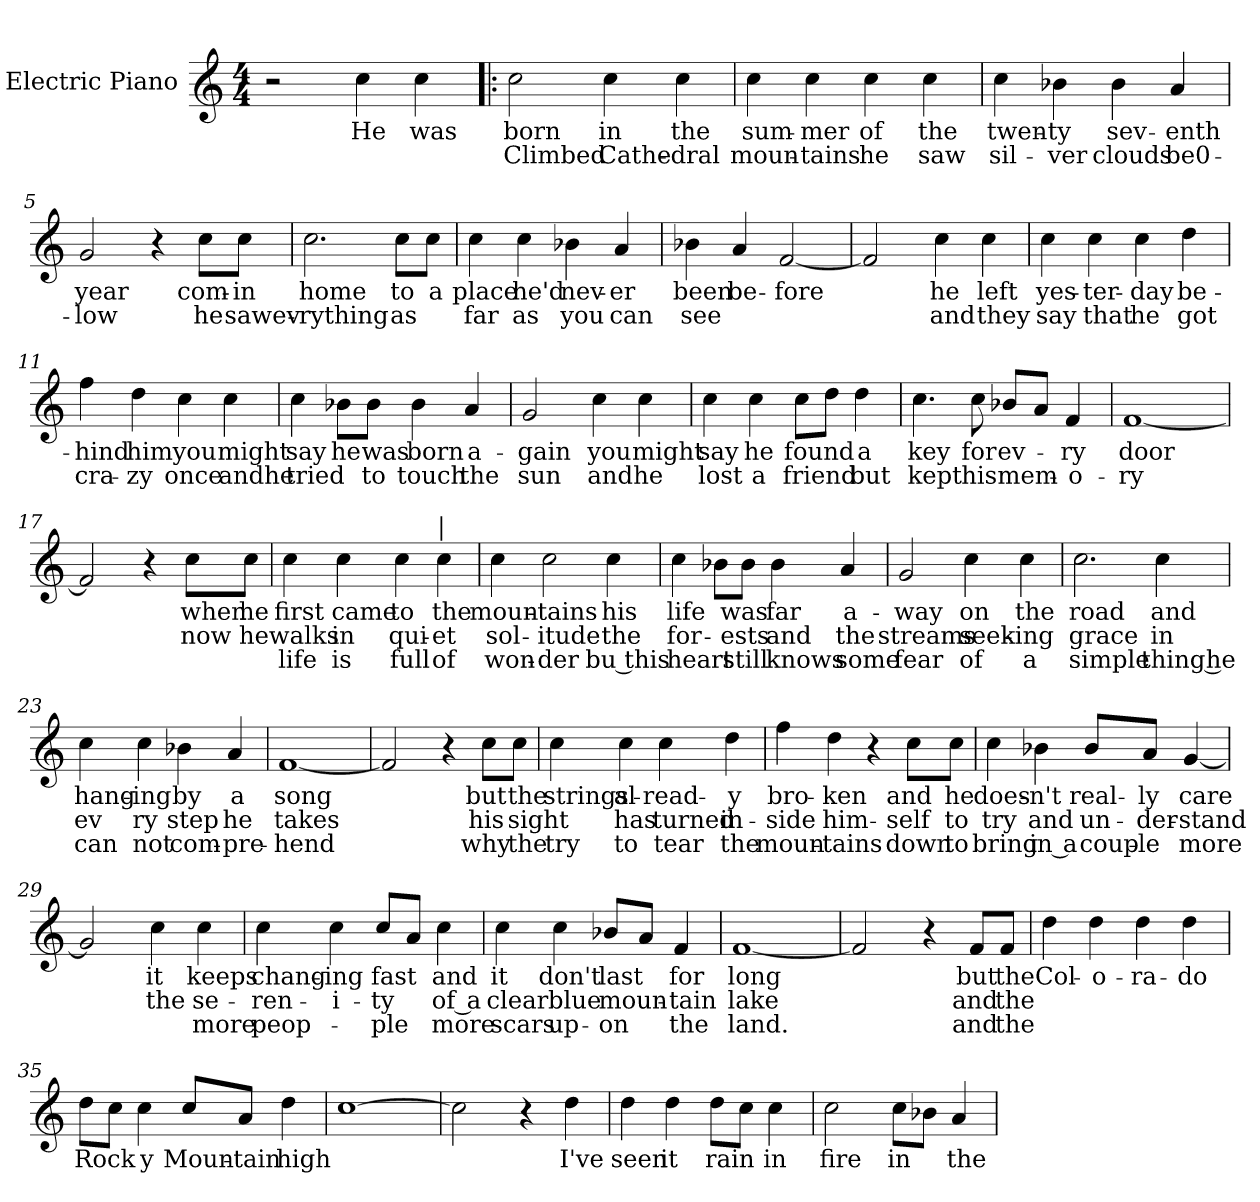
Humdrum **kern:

**kern	**text	**text	**text
*part1	*part1	*part1	*part1
*staff1	*staff1	*staff1	*staff1
*I"Electric Piano	*	*	*
*I'E.Pno	*	*	*
*clefG2	*	*	*
*k[]	*	*	*
*C:	*	*	*
*M4/4	*	*	*
=1	=1	=1	=1
2r	.	.	.
4cc\	He	.	.
4cc\	was	.	.
=2!|:	=2!|:	=2!|:	=2!|:
2cc\	born	Climbed	.
4cc\	in	Cathe-	.
4cc\	the	-dral	.
=3	=3	=3	=3
4cc\	sum-	moun-	.
4cc\	-mer	-tains	.
4cc\	of	he	.
4cc\	the	saw	.
=4	=4	=4	=4
4cc\	twen-	sil-	.
4b-X\	-ty	-ver	.
4b-\	sev-	clouds	.
4a/	-enth	be0-	.
=5	=5	=5	=5
2g/	year	-low	.
4r	.	.	.
8cc\L	com-	he	.
8cc\J	-in	sawev-	.
!!LO:LB:g=z
=6	=6	=6	=6
2.cc\	home	rything	.
8cc\L	to	as	.
8cc\J	a	.	.
=7	=7	=7	=7
4cc\	place	far	.
4cc\	he'd	as	.
4b-X\	nev-	you	.
4a/	-er	can	.
=8	=8	=8	=8
4b-X\	been	see	.
4a/	be-	.	.
[2f/	-fore	.	.
=9	=9	=9	=9
2f/]	.	.	.
4cc\	he	and	.
4cc\	left	they	.
!!LO:LB:g=z
=10	=10	=10	=10
4cc\	yes-	say	.
4cc\	-ter-	that	.
4cc\	-day	he	.
4dd\	be-	got	.
=11	=11	=11	=11
4ff\	-hind	cra-	.
4dd\	him	-zy	.
4cc\	you	once	.
4cc\	might	andhe	.
=12	=12	=12	=12
4cc\	say	tried	.
8b-X\L	he	.	.
8b-\J	was	to	.
4b-\	born	touch	.
4a/	a-	the	.
=13	=13	=13	=13
2g/	gain	sun	.
4cc\	you	and	.
4cc\	might	he	.
!!LO:LB:g=z
=14	=14	=14	=14
4cc\	say	lost	.
4cc\	he	a	.
8cc\L	found	friend	.
8dd\J	.	.	.
4dd\	a	but	.
=15	=15	=15	=15
4.cc\	key	kept	.
8cc\	for	his	.
8b-X/L	-ev-	mem-	.
8a/J	.	.	.
4f/	ry	o-	.
=16	=16	=16	=16
[1f	door	-ry	.
=17	=17	=17	=17
2f/]	.	.	.
4r	.	.	.
8cc\L	when	now	.
8cc\J	he	he	.
!!LO:LB:g=z
=18	=18	=18	=18
4cc\	first	walks	life
4cc\	came	in	is
4cc\	to	qui-	full
!LO:TX:a:t=|	!	!	!
4cc\	the	et	of
=19	=19	=19	=19
4cc\	moun-	sol-	won-
2cc\	tains	itude	der
4cc\	his	the	bu this
=20	=20	=20	=20
4cc\	life	for-	heart
8b-X\L	.	.	.
8b-\J	was	ests	still
4b-\	far	and	knows
4a/	a-	the	some
=21	=21	=21	=21
2g/	-way	streams	fear
4cc\	on	seek-	of
4cc\	the	ing	a
!!LO:LB:g=z
=22	=22	=22	=22
2.cc\	road	grace	simple
4cc\	and	in	thing he
=23	=23	=23	=23
4cc\	hang-	ev	-can
4cc\	-ing	ry	not
4b-X\	by	step	com-
4a/	a	he	-pre-
=24	=24	=24	=24
[1f	song	takes	-hend
=25	=25	=25	=25
2f/]	.	.	.
4r	.	.	.
8cc\L	but	his	why
8cc\J	the	sight	the
!!LO:LB:g=z
=26	=26	=26	=26
4cc\	strings	.	try
4cc\	al-	has	to
4cc\	-read-	turned	tear
4dd\	-y	in-	the
=27	=27	=27	=27
4ff\	bro-	-side	moun-
4dd\	-ken	him-	-tains
4r	.	.	.
8cc\L	and	-self	down
8cc\J	he	to	to
=28	=28	=28	=28
4cc\	does-	try	bring
4b-X\	-n't	and	in a
8b-/L	real-	un-	coup-
8a/J	-ly	-der-	-le
[4g/	care	-stand	more
=29	=29	=29	=29
2g/]	.	.	.
4cc\	it	the	.
4cc\	keeps	se-	more
!!LO:PB:g=z
=30	=30	=30	=30
4cc\	chang-	-ren-	-peop-
4cc\	-ing	-i-	.
8cc/L	fast	-ty	ple
8a/J	.	.	.
4cc\	and	of a	more
=31	=31	=31	=31
4cc\	it	clear	scars
4cc\	don't	blue	up-
8b-X/L	last	-moun-	-on
8a/J	.	.	.
4f/	for	tain	the
=32	=32	=32	=32
[1f	long	lake	land.
=33	=33	=33	=33
2f/]	.	.	.
4r	.	.	.
8f/L	but	and	and
8f/J	the	the	the
!!LO:LB:g=z
=34	=34	=34	=34
4dd\	Col-	.	.
4dd\	-o-	.	.
4dd\	-ra-	.	.
4dd\	do	.	.
=35	=35	=35	=35
8dd\L	Rock	.	.
8cc\J	.	.	.
4cc\	y	.	.
8cc/L	Moun-	.	.
8a/J	-tain	.	.
4dd\	high	.	.
=36	=36	=36	=36
[1cc	.	.	.
=37	=37	=37	=37
2cc\]	.	.	.
4r	.	.	.
4dd\	I've	.	.
!!LO:LB:g=z
=38	=38	=38	=38
4dd\	seen	.	.
4dd\	it	.	.
8dd\L	-rain	.	.
8cc\J	.	.	.
4cc\	in	.	.
=39	=39	=39	=39
2cc\	fire	.	.
8cc\L	in	.	.
8b-X\J	.	.	.
4a/	the	.	.
=	=	=	=
*-	*-	*-	*-
